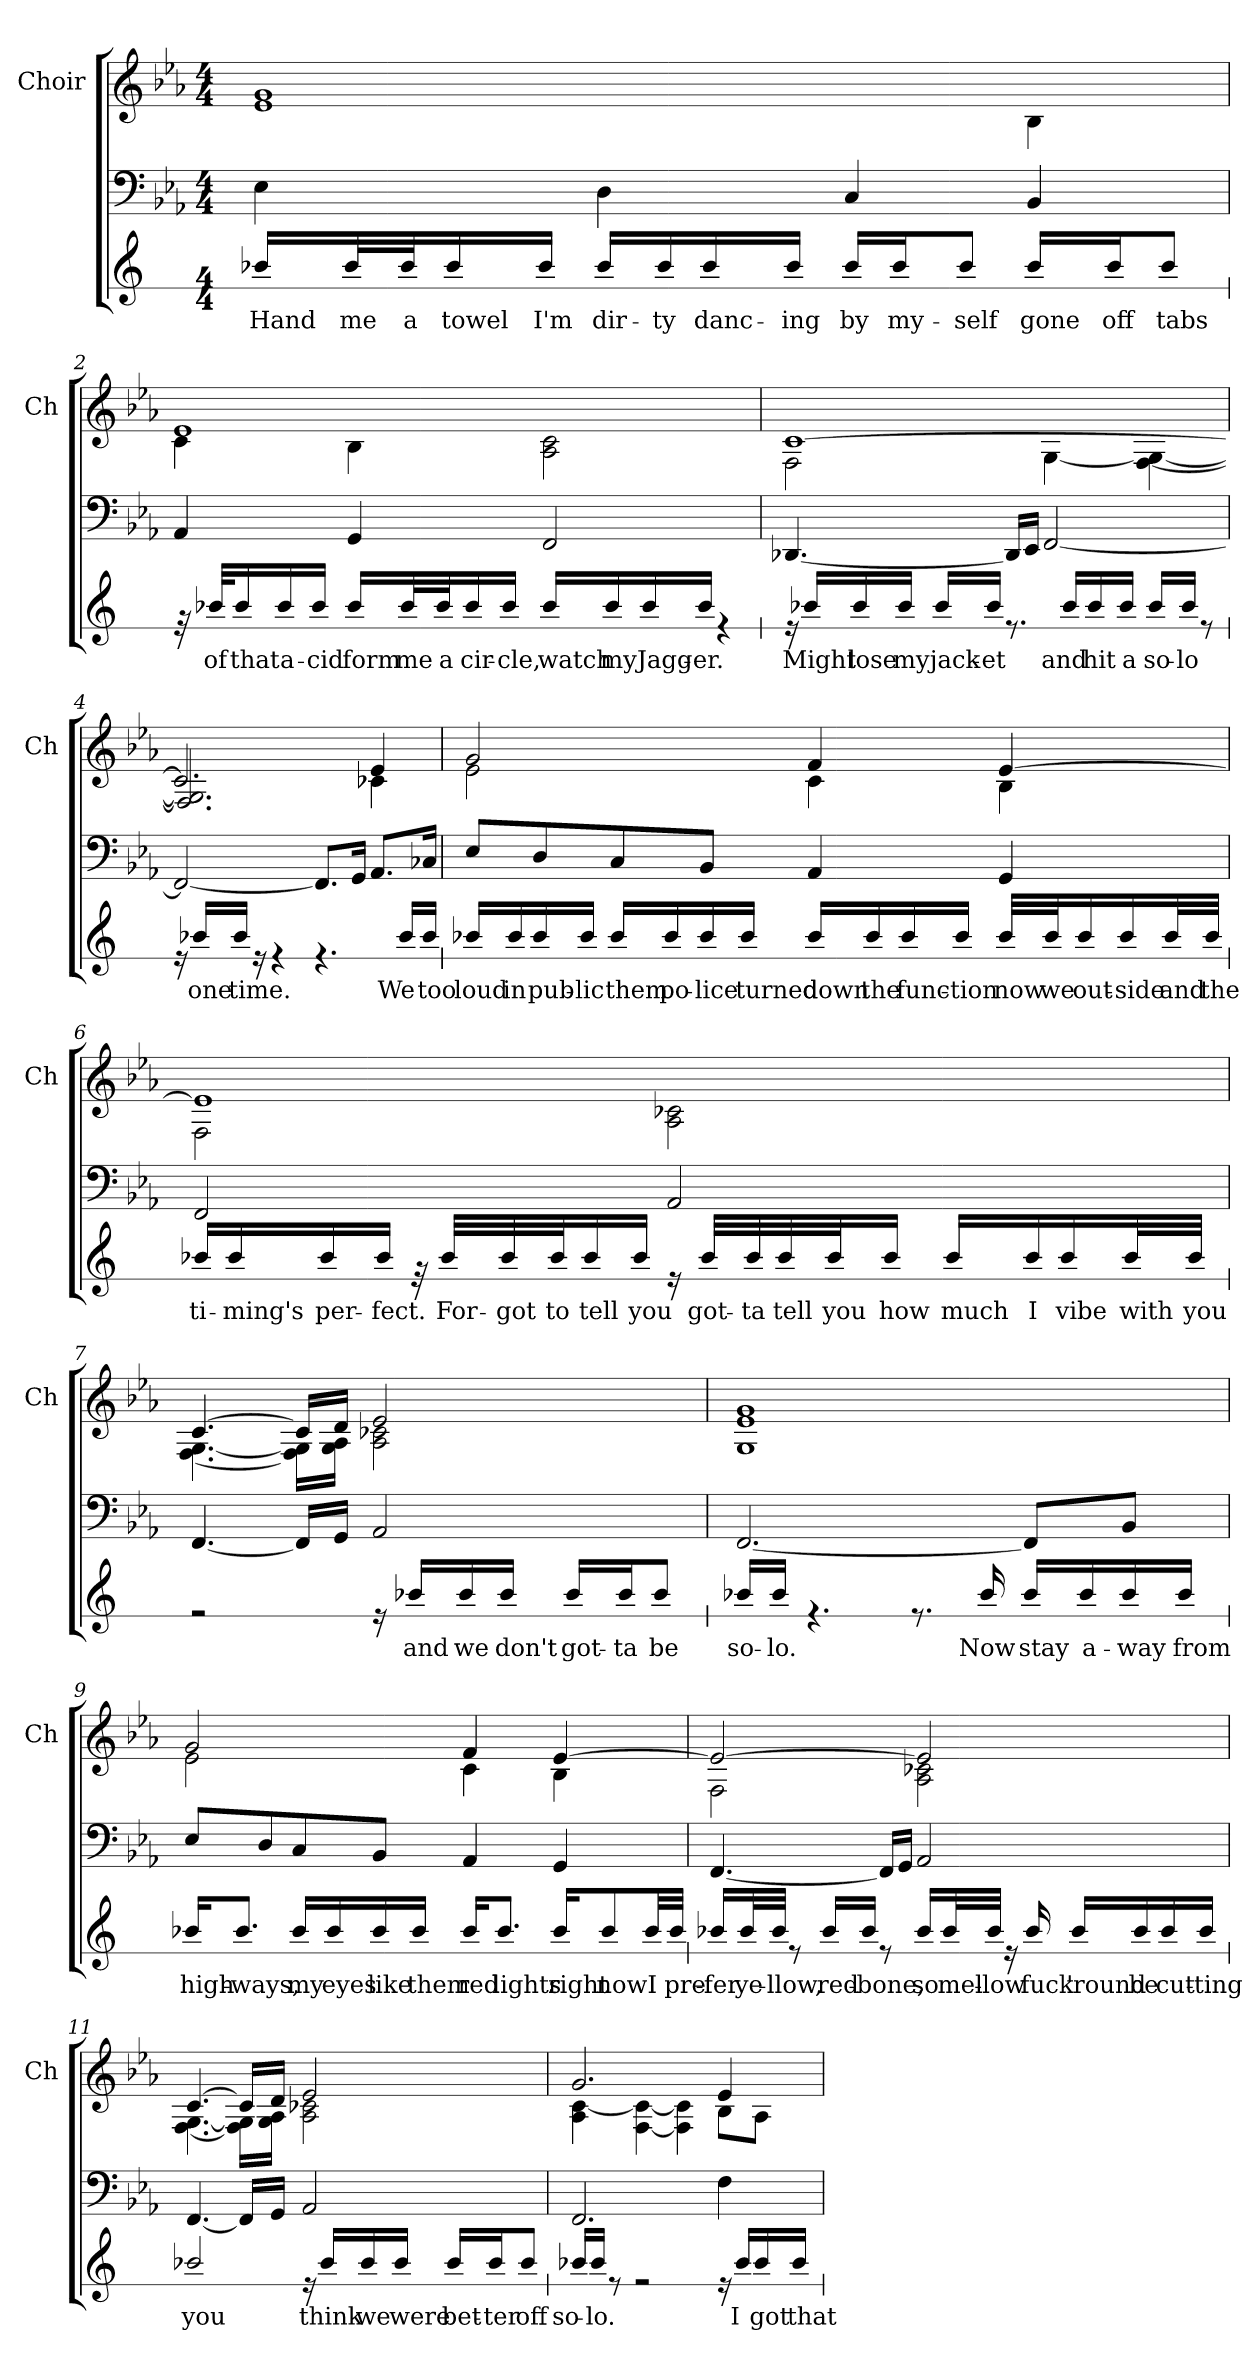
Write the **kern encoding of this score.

**kern	**text	**kern	**kern	**dynam
*part2	*part2	*part2	*part1	*part1
*staff3	*staff3	*staff2	*staff1	*staff1
*	*	*	*I"Choir	*
*	*	*	*I'Ch	*
*stria1	*	*	*	*
*clefG2	*	*clefF4	*clefG2	*
*k[]	*	*k[b-e-a-]	*k[b-e-a-]	*
*M4/4	*	*M4/4	*M4/4	*
=1	=1	=1	=1	=1
*	*	*	*^	*
!	!	!	!	!	!LO:DY:a
16b-X/LL	Hand	4E-\	1e- 1g	2ryy	M.M. = 67
32b-/L	me	.	.	.	.
32b-/J	a	.	.	.	.
16b-/	towel	.	.	.	.
16b-/JJ	I'm	.	.	.	.
16b-/LL	dir-	4D\	.	.	.
16b-/	-ty	.	.	.	.
16b-/	danc-	.	.	.	.
16b-/JJ	-ing	.	.	.	.
16b-/LL	by	4C/	.	4ryy	.
16b-/J	my-	.	.	.	.
8b-/J	-self	.	.	.	.
16b-/LL	gone	4BB-/	.	4B-\	.
16b-/J	off	.	.	.	.
8b-/J	tabs	.	.	.	.
!!LO:LB:g=z	!!
=2	=2	=2	=2	=2	=2
32r	.	4AA-/	1e-	4c\	.
32b-X/KLL	of	.	.	.	.
16b-/	that	.	.	.	.
16b-/	a-	.	.	.	.
16b-/JJ	-cid	.	.	.	.
16b-/LL	form	4GG/	.	4B-\	.
32b-/L	me	.	.	.	.
32b-/J	a	.	.	.	.
16b-/	cir-	.	.	.	.
16b-/JJ	-cle,	.	.	.	.
16b-/LL	watch	2FF/	.	2A-\ 2c\	.
16b-/	my	.	.	.	.
16b-/	Jagg-	.	.	.	.
16b-/JJ	-er.	.	.	.	.
4r	.	.	.	.	.
=3	=3	=3	=3	=3	=3
16r	.	[4.DD-X/	[1c	2F\	.
16b-X/LL	Might	.	.	.	.
16b-/	lose	.	.	.	.
16b-/JJ	my	.	.	.	.
16b-/LL	jack-	.	.	.	.
16b-/JJ	-et	.	.	.	.
8.r	.	16DD-/LL]	.	.	.
.	.	16EE-/JJ	.	.	.
.	.	[2FF/	.	[4G\	.
16b-/LL	and	.	.	.	.
16b-/	hit	.	.	.	.
16b-/JJ	a	.	.	.	.
16b-/LL	so-	.	.	[4F\ 4G_\	.
16b-/JJ	-lo	.	.	.	.
8r	.	.	.	.	.
!!LO:LB:g=z	!!
=4	=4	=4	=4	=4	=4
16r	.	2FF/_	2.c/]	2.F]/ 2.G]/	.
16b-X/LL	one	.	.	.	.
16b-/JJ	time.	.	.	.	.
16r	.	.	.	.	.
4r	.	.	.	.	.
4.r	.	8.FF/L]	.	.	.
.	.	16GG/Jk	.	.	.
.	.	8.AA-/L	4e-/	4c-X\	.
16b-/LL	We	.	.	.	.
16b-/JJ	too	16C-X/Jk	.	.	.
=5	=5	=5	=5	=5	=5
16b-X/LL	loud	8E-/L	2g/	2e-\	.
16b-/	in	.	.	.	.
16b-/	pub-	8D/	.	.	.
16b-/JJ	-lic	.	.	.	.
16b-/LL	them	8C/	.	.	.
16b-/	po-	.	.	.	.
16b-/	-lice	8BB-/J	.	.	.
16b-/JJ	turned	.	.	.	.
16b-/LL	down	4AA-/	4f/	4c\	.
16b-/	the	.	.	.	.
16b-/	func-	.	.	.	.
16b-/JJ	-tion	.	.	.	.
32b-/LLL	now	4GG/	[4e-/	4B-\	.
32b-/J	we	.	.	.	.
16b-/	out-	.	.	.	.
16b-/	-side	.	.	.	.
32b-/L	and	.	.	.	.
32b-/JJJ	the	.	.	.	.
!!LO:LB:g=z	!!
=6	=6	=6	=6	=6	=6
16b-X/LL	ti-	2FF/	1e-]	2F\	.
16b-/	-ming's	.	.	.	.
16b-/	per-	.	.	.	.
16b-/JJ	-fect.	.	.	.	.
32r	.	.	.	.	.
32b-/LLL	For-	.	.	.	.
32b-/	-got	.	.	.	.
32b-/J	to	.	.	.	.
16b-/	tell	.	.	.	.
16b-/JJ	you	.	.	.	.
16r	.	2AA-/	.	2A-\ 2c-X\	.
32b-/LLL	got-	.	.	.	.
32b-/	-ta	.	.	.	.
32b-/	tell	.	.	.	.
32b-/J	you	.	.	.	.
16b-/JJ	how	.	.	.	.
16b-/LL	much	.	.	.	.
16b-/	I	.	.	.	.
16b-/	vibe	.	.	.	.
32b-/L	with	.	.	.	.
32b-/JJJ	you	.	.	.	.
!!LO:PB:g=z	!!
=7	=7	=7	=7	=7	=7
2r	.	[4.FF/	[4.c/	[4.F\ [4.G\	.
.	.	16FF/LL]	16c/LL]	16F]\ 16G]\LL	.
.	.	16GG/JJ	16d/JJ	16G\ 16A-\JJ	.
16r	.	2AA-/	2e-/	2A-\ 2c-X\	.
16b-X/LL	and	.	.	.	.
16b-/	we	.	.	.	.
16b-/JJ	don't	.	.	.	.
16b-/LL	got-	.	.	.	.
16b-/J	-ta	.	.	.	.
8b-/J	be	.	.	.	.
=8	=8	=8	=8	=8	=8
16b-X/LL	so-	[2.FF/	1e- 1g	1G	.
16b-/JJ	-lo.	.	.	.	.
4.r	.	.	.	.	.
8.r	.	.	.	.	.
16b-/	Now	.	.	.	.
16b-/LL	stay	8FF/L]	.	.	.
16b-/	a-	.	.	.	.
16b-/	-way	8BB-/J	.	.	.
16b-/JJ	from	.	.	.	.
!!LO:LB:g=z	!!
=9	=9	=9	=9	=9	=9
16b-X/KL	high-	8E-/L	2g/	2e-\	.
8.b-/J	-ways,	.	.	.	.
.	.	8D/	.	.	.
16b-/LL	my	8C/	.	.	.
16b-/	eyes	.	.	.	.
16b-/	like	8BB-/J	.	.	.
16b-/JJ	them	.	.	.	.
16b-/KL	red	4AA-/	4f/	4c\	.
8.b-/J	lights	.	.	.	.
16b-/KL	right	4GG/	[4e-/	4B-\	.
8b-/	now	.	.	.	.
32b-/LL	I	.	.	.	.
32b-/JJJ	pre-	.	.	.	.
=10	=10	=10	=10	=10	=10
16b-X/LL	-fer	[4.FF/	2e-/_	2F\	.
32b-/L	ye-	.	.	.	.
32b-/JJJ	-llow,	.	.	.	.
8r	.	.	.	.	.
16b-/LL	red-	.	.	.	.
16b-/JJ	-bone,	.	.	.	.
8r	.	16FF/LL]	.	.	.
.	.	16GG/JJ	.	.	.
16b-/LL	so	2AA-/	2e-/]	2A-\ 2c-X\	.
32b-/L	mel-	.	.	.	.
32b-/JJJ	-low	.	.	.	.
16r	.	.	.	.	.
16b-/	fuck	.	.	.	.
16b-/LL	'round	.	.	.	.
16b-/	be	.	.	.	.
16b-/	cut-	.	.	.	.
16b-/JJ	-ting	.	.	.	.
!!LO:LB:g=z	!!
=11	=11	=11	=11	=11	=11
2b-X/	you	[4.FF/	[4.c/	[4.F\ [4.G\	.
.	.	16FF/LL]	16c/LL]	16F]\ 16G]\LL	.
.	.	16GG/JJ	16d/JJ	16G\ 16A-\JJ	.
16r	.	2AA-/	2e-/	2A-\ 2c-X\	.
16b-/LL	think	.	.	.	.
16b-/	we	.	.	.	.
16b-/JJ	were	.	.	.	.
16b-/LL	bet-	.	.	.	.
16b-/J	-ter	.	.	.	.
8b-/J	off	.	.	.	.
=12	=12	=12	=12	=12	=12
16b-X/LL	so-	2.FF/	2.g/	4A-\ [4c\	.
16b-/JJ	-lo.	.	.	.	.
8r	.	.	.	.	.
2r	.	.	.	[4F\ 4c_\	.
.	.	.	.	4F]\ 4c]\	.
16r	.	4F\	4e-/	8B-\L	.
16b-/LL	I	.	.	.	.
16b-/	got	.	.	8A-\J	.
16b-/JJ	that	.	.	.	.
*	*	*	*v	*v	*
=	=	=	=	=
*-	*-	*-	*-	*-
